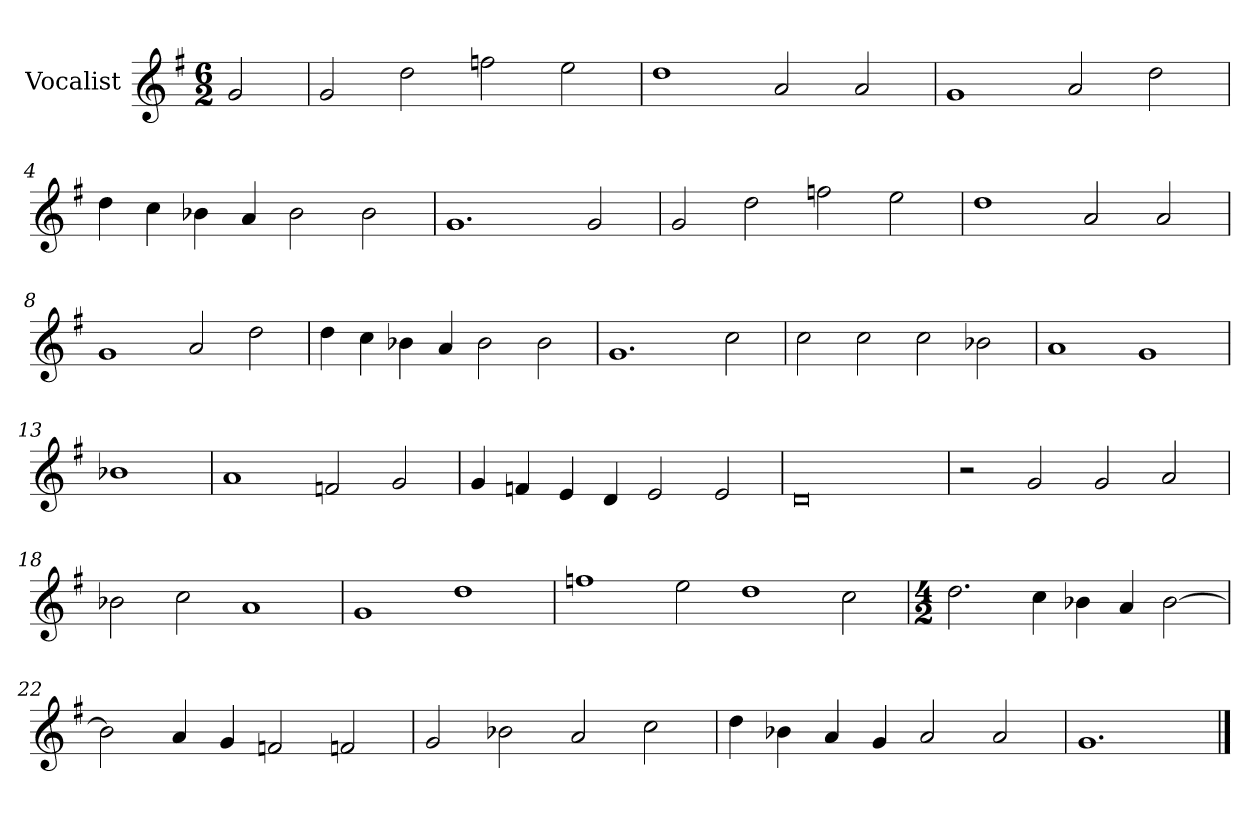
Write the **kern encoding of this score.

**kern
*part1
*staff1
*I"Vocalist
*k[f#]
*G:
*M6/2
=
2g
=1
2g
2dd
2ffn
2ee
=2
1dd
2a
2a
=3
1g
2a
2dd
=4
4dd
4cc
4b-X
4a
2b-
2b-
=5
1.g
2g
=6
2g
2dd
2ffn
2ee
=7
1dd
2a
2a
=8
1g
2a
2dd
=9
4dd
4cc
4b-X
4a
2b-
2b-
=10
1.g
2cc
=11
2cc
2cc
2cc
2b-X
=12
1a
1g
=13
1b-X
=14
1a
2fn
2g
=15
4g
4fn
4e
4d
2e
2e
=16
0d
=17
2r
2g
2g
2a
=18
2b-X
2cc
1a
=19
1g
1dd
=20
1ffn
2ee
1dd
2cc
=21
*M4/2
2.dd
4cc
4b-X
4a
[2b-
=22
2b-]
4a
4g
2fn
2fn
=23
2g
2b-X
2a
2cc
=24
4dd
4b-X
4a
4g
2a
2a
=25
1.g
==
*-
